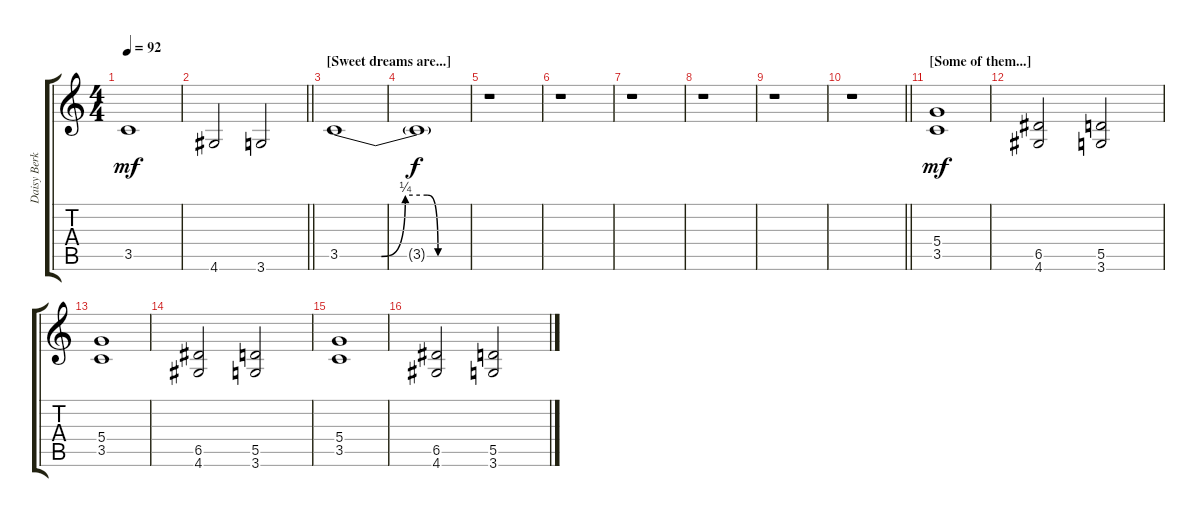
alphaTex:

\track ("Daisy Berkowitz (Solo Guitar)" "Daisy Berk") {instrument distortionguitar}
\staff {score tabs}
\tuning (E4 B3 G3 D3 A2 E2) {hide}
\ts (4 4)
\tempo 92
\clef g2
\ks c
3.5.1{dy mf} |
\barLineRight lightlight
4.6.2 3.6.2 |
\section ("" "[Sweet dreams are...]")
3.5{be (custom 0 0 19 0 30 1 40 1 45 0 60 0)}.1 |
3.5{t}.1{dy f} |
r.1 |
r.1 |
r.1 |
r.1 |
r.1 |
\barLineRight lightlight
r.1 |
\section ("" "[Some of them...]")
(5.4 3.5).1{dy mf} |
(6.5 4.6).2 (5.5 3.6).2 |
(5.4 3.5).1 |
(6.5 4.6).2 (5.5 3.6).2 |
(5.4 3.5).1 |
(6.5 4.6).2 (5.5 3.6).2
